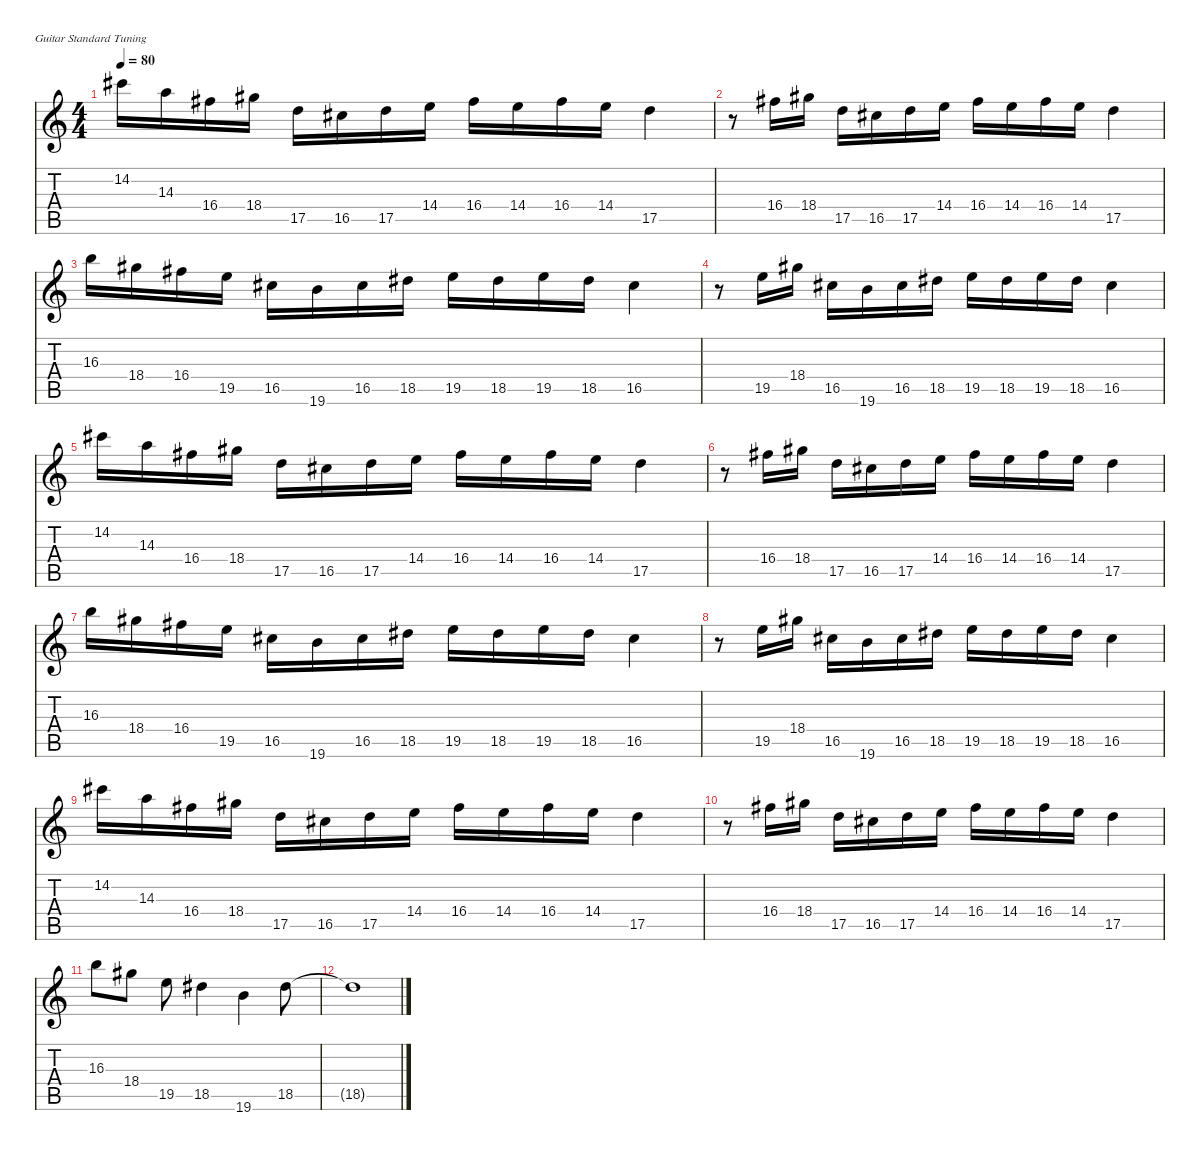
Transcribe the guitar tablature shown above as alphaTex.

\defaultSystemsLayout 4
\hideDynamics
\bracketExtendMode nobrackets
\singleTrackTrackNamePolicy hidden
\multiTrackTrackNamePolicy hidden
\firstSystemTrackNameMode fullname
\otherSystemsTrackNameOrientation horizontal
\track ("Guitar 1" "el.guit.") {instrument electricguitarclean}
\staff {score tabs}
\tuning (E4 B3 G3 D3 A2 E2)
\ts (4 4)
\tempo 80
\clef g2
\ks c
14.2{acc #}.16{dy mf beam Down} 14.3.16{beam Down} 16.4{acc #}.16{beam Down} 18.4{acc #}.16{beam Down} 17.5.16{beam Down} 16.5{acc #}.16{beam Down} 17.5.16{beam Down} 14.4.16{beam Down} 16.4{acc #}.16{beam Down} 14.4.16{beam Down} 16.4{acc #}.16{beam Down} 14.4.16{beam Down} 17.5.4{beam Down} |
r.8{beam Down} 16.4{acc #}.16{beam Down} 18.4{acc #}.16{beam Down} 17.5.16{beam Down} 16.5{acc #}.16{beam Down} 17.5.16{beam Down} 14.4.16{beam Down} 16.4{acc #}.16{beam Down} 14.4.16{beam Down} 16.4{acc #}.16{beam Down} 14.4.16{beam Down} 17.5.4{beam Down} |
16.3.16{beam Down} 18.4{acc #}.16{beam Down} 16.4{acc #}.16{beam Down} 19.5.16{beam Down} 16.5{acc #}.16{beam Down} 19.6.16{beam Down} 16.5{acc #}.16{beam Down} 18.5{acc #}.16{beam Down} 19.5.16{beam Down} 18.5{acc #}.16{beam Down} 19.5.16{beam Down} 18.5{acc #}.16{beam Down} 16.5{acc #}.4{beam Down} |
r.8{beam Down} 19.5.16{beam Down} 18.4{acc #}.16{beam Down} 16.5{acc #}.16{beam Down} 19.6.16{beam Down} 16.5{acc #}.16{beam Down} 18.5{acc #}.16{beam Down} 19.5.16{beam Down} 18.5{acc #}.16{beam Down} 19.5.16{beam Down} 18.5{acc #}.16{beam Down} 16.5{acc #}.4{beam Down} |
14.2{acc #}.16{beam Down} 14.3.16{beam Down} 16.4{acc #}.16{beam Down} 18.4{acc #}.16{beam Down} 17.5.16{beam Down} 16.5{acc #}.16{beam Down} 17.5.16{beam Down} 14.4.16{beam Down} 16.4{acc #}.16{beam Down} 14.4.16{beam Down} 16.4{acc #}.16{beam Down} 14.4.16{beam Down} 17.5.4{beam Down} |
r.8{beam Down} 16.4{acc #}.16{beam Down} 18.4{acc #}.16{beam Down} 17.5.16{beam Down} 16.5{acc #}.16{beam Down} 17.5.16{beam Down} 14.4.16{beam Down} 16.4{acc #}.16{beam Down} 14.4.16{beam Down} 16.4{acc #}.16{beam Down} 14.4.16{beam Down} 17.5.4{beam Down} |
16.3.16{beam Down} 18.4{acc #}.16{beam Down} 16.4{acc #}.16{beam Down} 19.5.16{beam Down} 16.5{acc #}.16{beam Down} 19.6.16{beam Down} 16.5{acc #}.16{beam Down} 18.5{acc #}.16{beam Down} 19.5.16{beam Down} 18.5{acc #}.16{beam Down} 19.5.16{beam Down} 18.5{acc #}.16{beam Down} 16.5{acc #}.4{beam Down} |
r.8{beam Down} 19.5.16{beam Down} 18.4{acc #}.16{beam Down} 16.5{acc #}.16{beam Down} 19.6.16{beam Down} 16.5{acc #}.16{beam Down} 18.5{acc #}.16{beam Down} 19.5.16{beam Down} 18.5{acc #}.16{beam Down} 19.5.16{beam Down} 18.5{acc #}.16{beam Down} 16.5{acc #}.4{beam Down} |
14.2{acc #}.16{beam Down} 14.3.16{beam Down} 16.4{acc #}.16{beam Down} 18.4{acc #}.16{beam Down} 17.5.16{beam Down} 16.5{acc #}.16{beam Down} 17.5.16{beam Down} 14.4.16{beam Down} 16.4{acc #}.16{beam Down} 14.4.16{beam Down} 16.4{acc #}.16{beam Down} 14.4.16{beam Down} 17.5.4{beam Down} |
r.8{beam Down} 16.4{acc #}.16{beam Down} 18.4{acc #}.16{beam Down} 17.5.16{beam Down} 16.5{acc #}.16{beam Down} 17.5.16{beam Down} 14.4.16{beam Down} 16.4{acc #}.16{beam Down} 14.4.16{beam Down} 16.4{acc #}.16{beam Down} 14.4.16{beam Down} 17.5.4{beam Down} |
16.3.8{beam Down} 18.4{acc #}.8{beam Down} 19.5.8{beam Down} 18.5{acc #}.4{beam Down} 19.6.4{beam Down} 18.5{acc #}.8{beam Down} |
18.5{t acc #}.1{beam Down}
